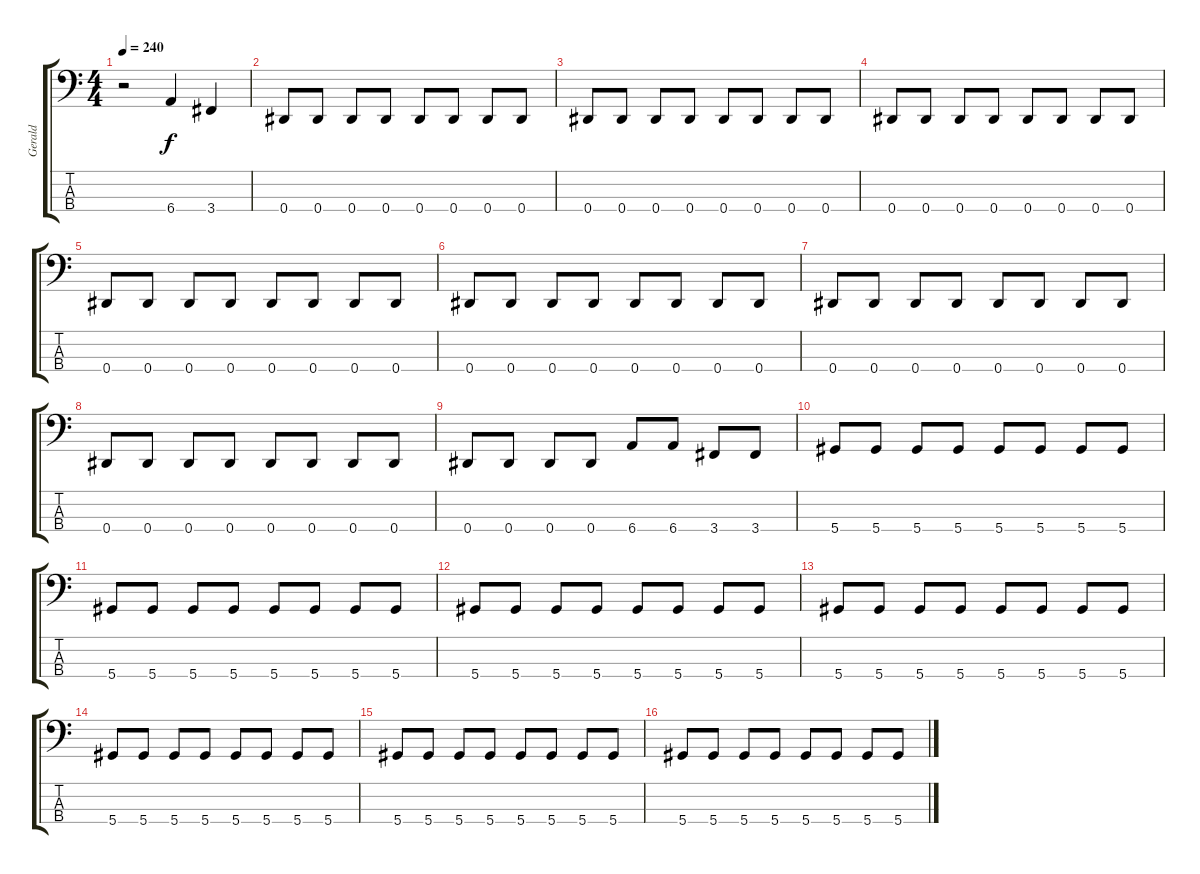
\track ("Gerald" "Gerald") {instrument electricbassfinger}
\staff {score tabs}
\tuning (Gb2 Db2 Ab1 Eb1) {hide}
\ts (4 4)
\tempo 240
\clef f4
\ks c
r.2{dy f} 6.4.4 3.4.4 |
0.4.8 0.4.8 0.4.8 0.4.8 0.4.8 0.4.8 0.4.8 0.4.8 |
0.4.8 0.4.8 0.4.8 0.4.8 0.4.8 0.4.8 0.4.8 0.4.8 |
0.4.8 0.4.8 0.4.8 0.4.8 0.4.8 0.4.8 0.4.8 0.4.8 |
0.4.8 0.4.8 0.4.8 0.4.8 0.4.8 0.4.8 0.4.8 0.4.8 |
0.4.8 0.4.8 0.4.8 0.4.8 0.4.8 0.4.8 0.4.8 0.4.8 |
0.4.8 0.4.8 0.4.8 0.4.8 0.4.8 0.4.8 0.4.8 0.4.8 |
0.4.8 0.4.8 0.4.8 0.4.8 0.4.8 0.4.8 0.4.8 0.4.8 |
0.4.8 0.4.8 0.4.8 0.4.8 6.4.8 6.4.8 3.4.8 3.4.8 |
5.4.8 5.4.8 5.4.8 5.4.8 5.4.8 5.4.8 5.4.8 5.4.8 |
5.4.8 5.4.8 5.4.8 5.4.8 5.4.8 5.4.8 5.4.8 5.4.8 |
5.4.8 5.4.8 5.4.8 5.4.8 5.4.8 5.4.8 5.4.8 5.4.8 |
5.4.8 5.4.8 5.4.8 5.4.8 5.4.8 5.4.8 5.4.8 5.4.8 |
5.4.8 5.4.8 5.4.8 5.4.8 5.4.8 5.4.8 5.4.8 5.4.8 |
5.4.8 5.4.8 5.4.8 5.4.8 5.4.8 5.4.8 5.4.8 5.4.8 |
5.4.8 5.4.8 5.4.8 5.4.8 5.4.8 5.4.8 5.4.8 5.4.8
